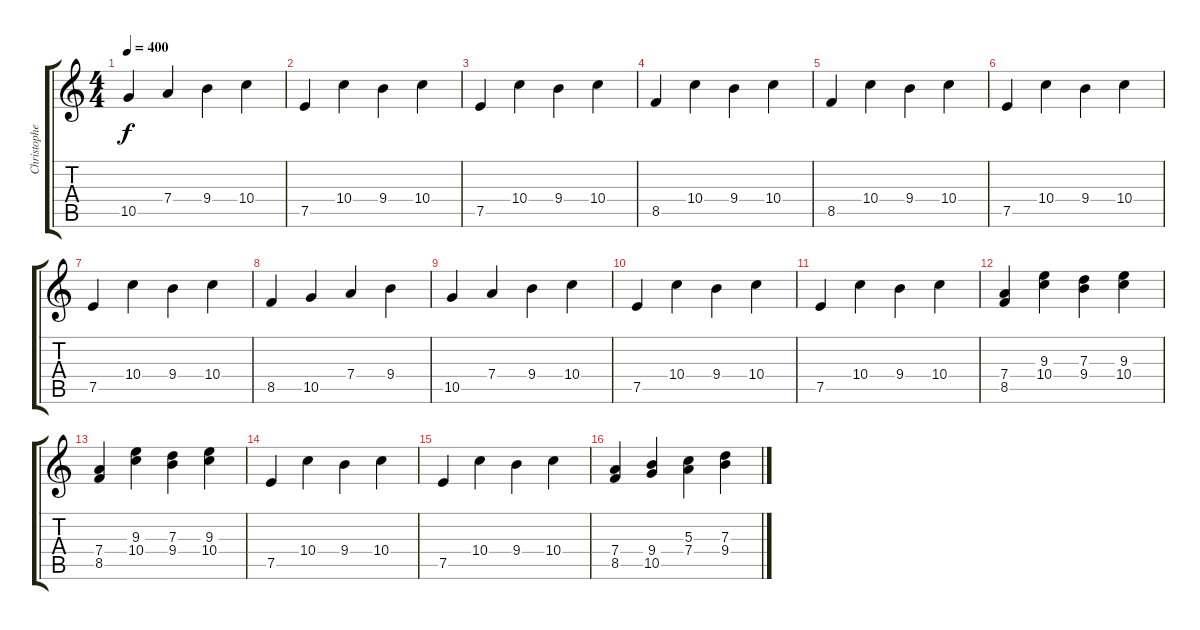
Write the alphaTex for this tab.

\track ("Christophe" "Christophe") {instrument distortionguitar}
\staff {score tabs}
\tuning (E4 B3 G3 D3 A2 E2) {hide}
\ts (4 4)
\tempo 400
\clef g2
\ks c
10.5.4{dy f} 7.4.4 9.4.4 10.4.4 |
7.5.4 10.4.4 9.4.4 10.4.4 |
7.5.4 10.4.4 9.4.4 10.4.4 |
8.5.4 10.4.4 9.4.4 10.4.4 |
8.5.4 10.4.4 9.4.4 10.4.4 |
7.5.4 10.4.4 9.4.4 10.4.4 |
7.5.4 10.4.4 9.4.4 10.4.4 |
8.5.4 10.5.4 7.4.4 9.4.4 |
10.5.4 7.4.4 9.4.4 10.4.4 |
7.5.4 10.4.4 9.4.4 10.4.4 |
7.5.4 10.4.4 9.4.4 10.4.4 |
(7.4 8.5).4 (9.3 10.4).4 (7.3 9.4).4 (9.3 10.4).4 |
(7.4 8.5).4 (9.3 10.4).4 (7.3 9.4).4 (9.3 10.4).4 |
7.5.4 10.4.4 9.4.4 10.4.4 |
7.5.4 10.4.4 9.4.4 10.4.4 |
(7.4 8.5).4 (9.4 10.5).4 (5.3 7.4).4 (7.3 9.4).4
